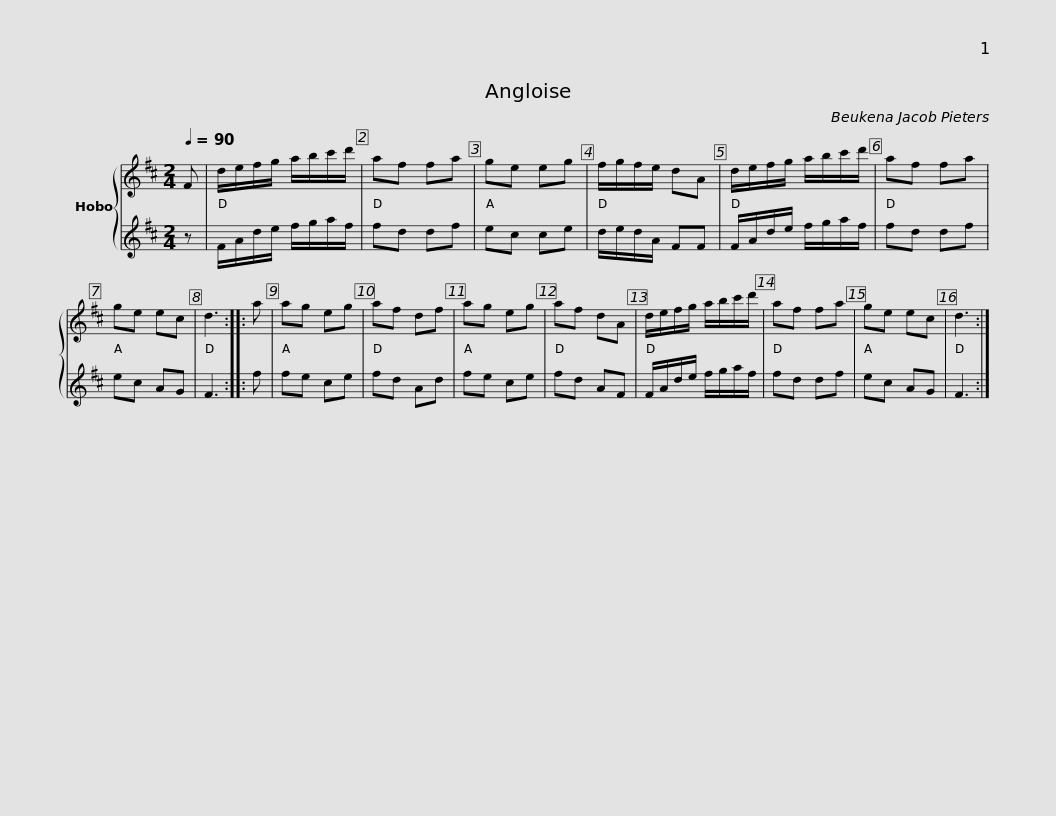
X:1
%%score { 1 | 2 }
L:1/8
Q:1/4=90
M:2/4
I:linebreak $
K:D
V:1 treble
V:2 treble
V:1
 F | d/e/f/g/ a/b/c'/d'/ | af fa | ge eg | f/g/f/e/ dA | %5
 d/e/f/g/ a/b/c'/d'/ | af fa | ge ec | d3 ::$ a | %10
 ag eg | af df | ag eg | af dA | d/e/f/g/ a/b/c'/d'/ | %15
 af fa | ge ec | d3 :| %18
V:2
 z | F/A/d/e/ f/g/a/f/ | fd df | ec ce | d/e/d/A/ FF | %5
 F/A/d/e/ f/g/a/f/ | fd df | ec AG | F3 ::$ f | %10
 fe ce | fd Ad | fe ce | fd AF | F/A/d/e/ f/g/a/f/ | %15
 fd df | ec AG | F3 :| %18
